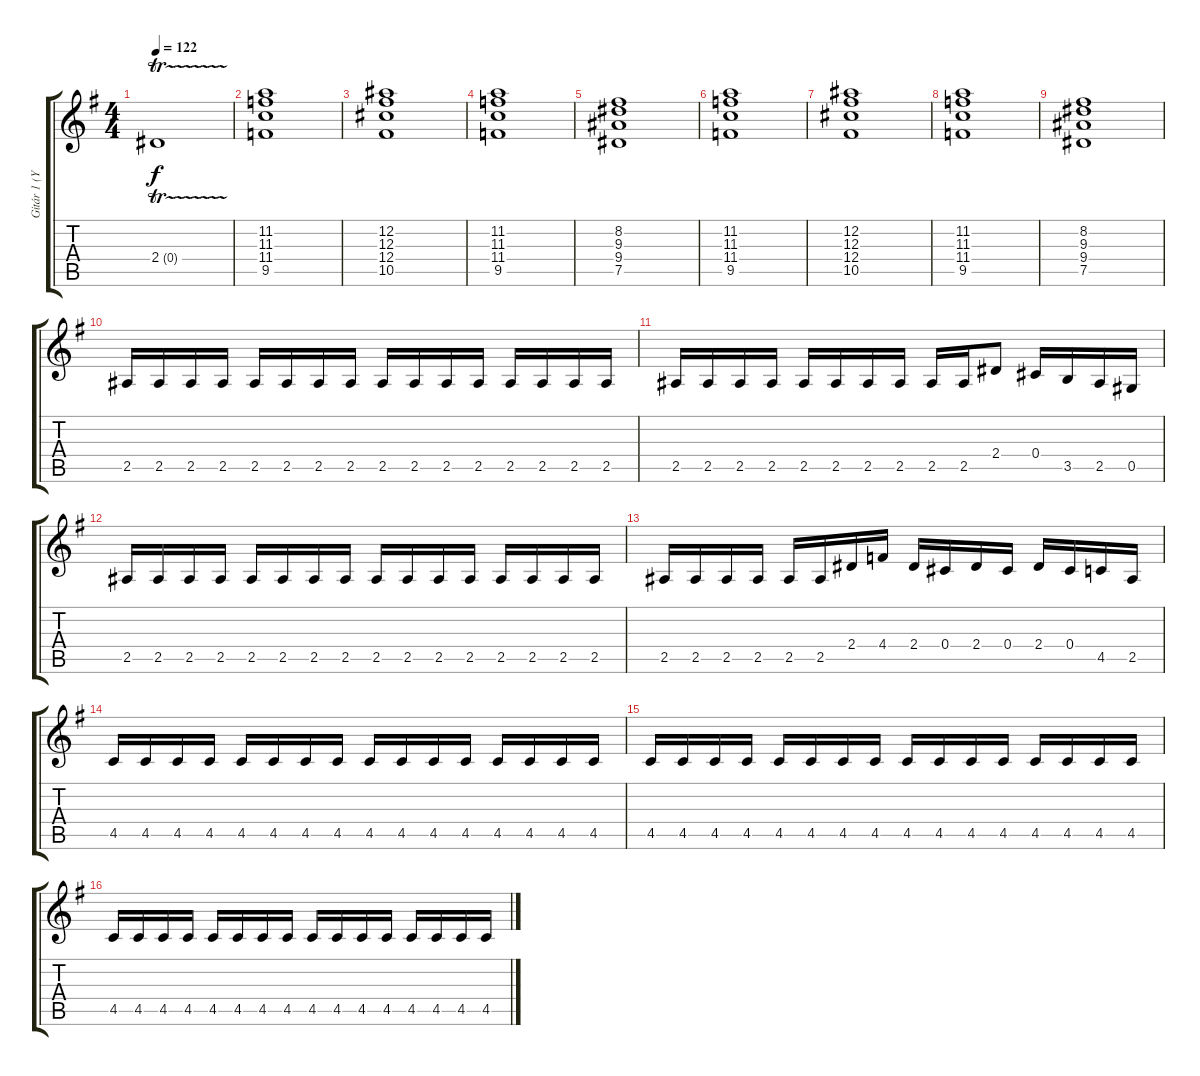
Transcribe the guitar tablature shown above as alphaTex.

\track ("Gitár 1 (Yngwie Malmsteen)" "Gitár 1 (Y") {instrument distortionguitar}
\staff {score tabs}
\tuning (Eb4 Bb3 Gb3 Db3 Ab2 Eb2) {hide}
\ts (4 4)
\tempo 122
\clef g2
\ks g
2.4{tr (0 16)}.1{dy f} |
(11.2 11.3 11.4 9.5).1 |
(12.2 12.3 12.4 10.5).1 |
(11.2 11.3 11.4 9.5).1 |
(8.2 9.3 9.4 7.5).1 |
(11.2 11.3 11.4 9.5).1 |
(12.2 12.3 12.4 10.5).1 |
(11.2 11.3 11.4 9.5).1 |
(8.2 9.3 9.4 7.5).1 |
2.5.16 2.5.16 2.5.16 2.5.16 2.5.16 2.5.16 2.5.16 2.5.16 2.5.16 2.5.16 2.5.16 2.5.16 2.5.16 2.5.16 2.5.16 2.5.16 |
2.5.16 2.5.16 2.5.16 2.5.16 2.5.16 2.5.16 2.5.16 2.5.16 2.5.16 2.5.16 2.4.8 0.4.16 3.5.16 2.5.16 0.5.16 |
2.5.16 2.5.16 2.5.16 2.5.16 2.5.16 2.5.16 2.5.16 2.5.16 2.5.16 2.5.16 2.5.16 2.5.16 2.5.16 2.5.16 2.5.16 2.5.16 |
2.5.16 2.5.16 2.5.16 2.5.16 2.5.16 2.5.16 2.4.16 4.4.16 2.4.16 0.4.16 2.4.16 0.4.16 2.4.16 0.4.16 4.5.16 2.5.16 |
4.5.16 4.5.16 4.5.16 4.5.16 4.5.16 4.5.16 4.5.16 4.5.16 4.5.16 4.5.16 4.5.16 4.5.16 4.5.16 4.5.16 4.5.16 4.5.16 |
4.5.16 4.5.16 4.5.16 4.5.16 4.5.16 4.5.16 4.5.16 4.5.16 4.5.16 4.5.16 4.5.16 4.5.16 4.5.16 4.5.16 4.5.16 4.5.16 |
4.5.16 4.5.16 4.5.16 4.5.16 4.5.16 4.5.16 4.5.16 4.5.16 4.5.16 4.5.16 4.5.16 4.5.16 4.5.16 4.5.16 4.5.16 4.5.16
